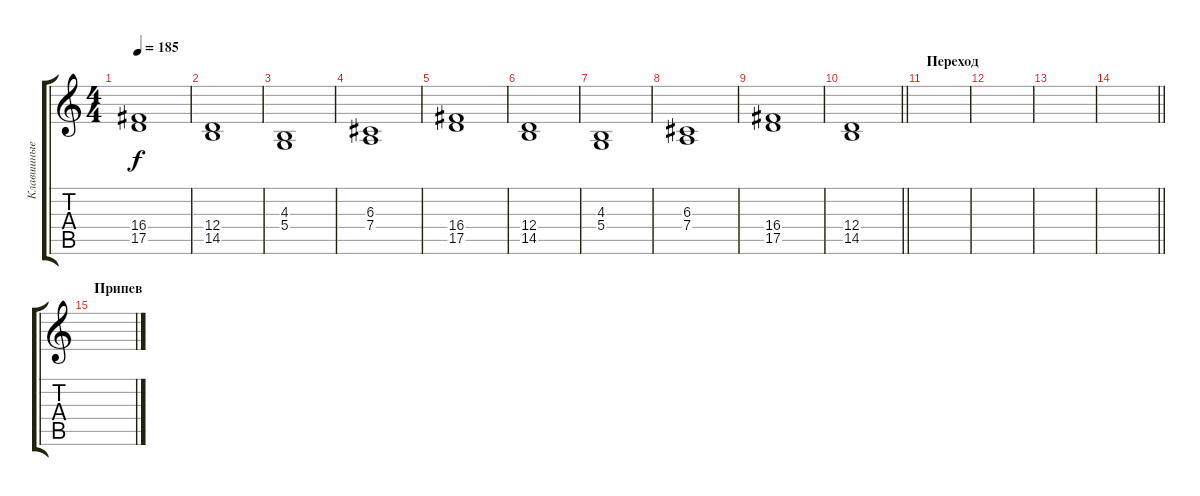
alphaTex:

\track ("Клавишные" "Клавишные") {instrument stringensemble2}
\staff {score tabs}
\tuning (E4 B3 G3 D3 A2 E2) {hide}
\ts (4 4)
\tempo 185
\clef g2
\ks c
(16.4 17.5).1{dy f} |
(12.4 14.5).1 |
(4.3 5.4).1 |
(6.3 7.4).1 |
(16.4 17.5).1 |
(12.4 14.5).1 |
(4.3 5.4).1 |
(6.3 7.4).1 |
(16.4 17.5).1 |
\barLineRight lightlight
(12.4 14.5).1 |
\section ("" "Переход")
|
|
|
\barLineRight lightlight
|
\section ("" "Припев")
